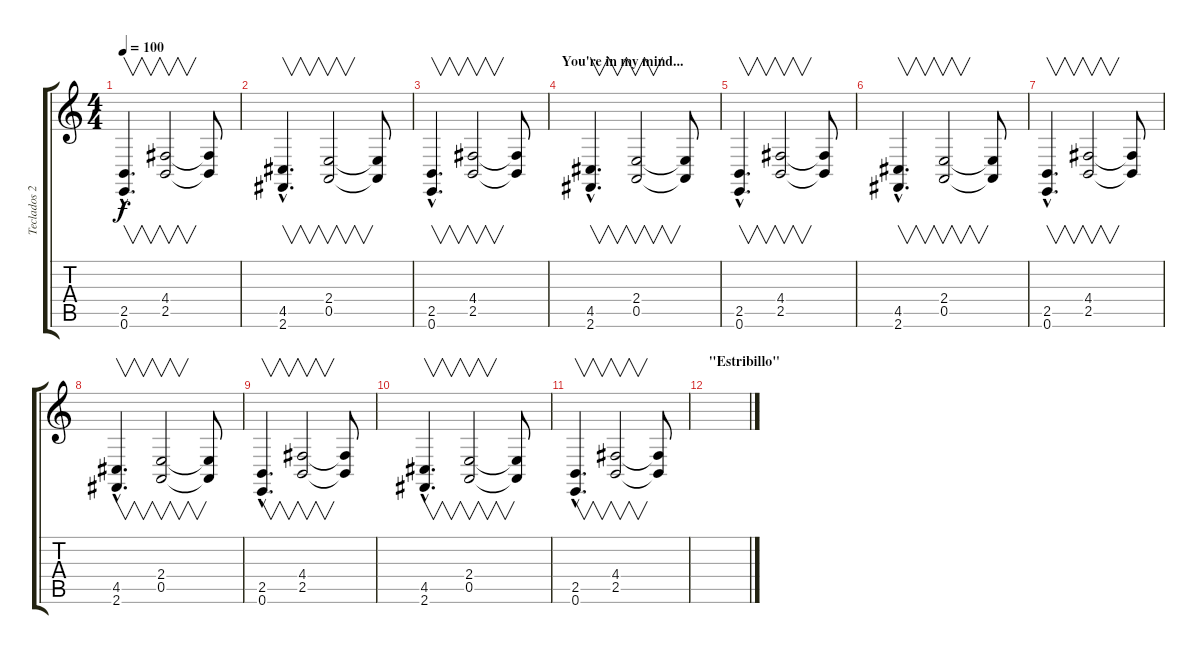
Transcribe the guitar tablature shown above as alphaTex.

\track ("Teclados 2" "Teclados 2") {instrument synthstrings1}
\staff {score tabs}
\tuning (E4 B3 G3 D3 A2 E2) {hide}
\ts (4 4)
\tempo 100
\clef g2
\ks c
(2.5{hac} 0.6{hac}).4{v d dy f} (4.4 2.5).2{v} (4.4{t} 2.5{t}).8 |
(4.5{hac} 2.6{hac}).4{v d} (2.4 0.5).2{v} (2.4{t} 0.5{t}).8 |
(2.5{hac} 0.6{hac}).4{v d} (4.4 2.5).2{v} (4.4{t} 2.5{t}).8 |
\section ("" "You're in my mind...")
(4.5{hac} 2.6{hac}).4{v d} (2.4 0.5).2{v} (2.4{t} 0.5{t}).8 |
(2.5{hac} 0.6{hac}).4{v d} (4.4 2.5).2{v} (4.4{t} 2.5{t}).8 |
(4.5{hac} 2.6{hac}).4{v d} (2.4 0.5).2{v} (2.4{t} 0.5{t}).8 |
(2.5{hac} 0.6{hac}).4{v d} (4.4 2.5).2{v} (4.4{t} 2.5{t}).8 |
(4.5{hac} 2.6{hac}).4{v d} (2.4 0.5).2{v} (2.4{t} 0.5{t}).8 |
(2.5{hac} 0.6{hac}).4{v d} (4.4 2.5).2{v} (4.4{t} 2.5{t}).8 |
(4.5{hac} 2.6{hac}).4{v d} (2.4 0.5).2{v} (2.4{t} 0.5{t}).8 |
(2.5{hac} 0.6{hac}).4{v d} (4.4 2.5).2{v} (4.4{t} 2.5{t}).8 |
\section ("" "\"Estribillo\"")
